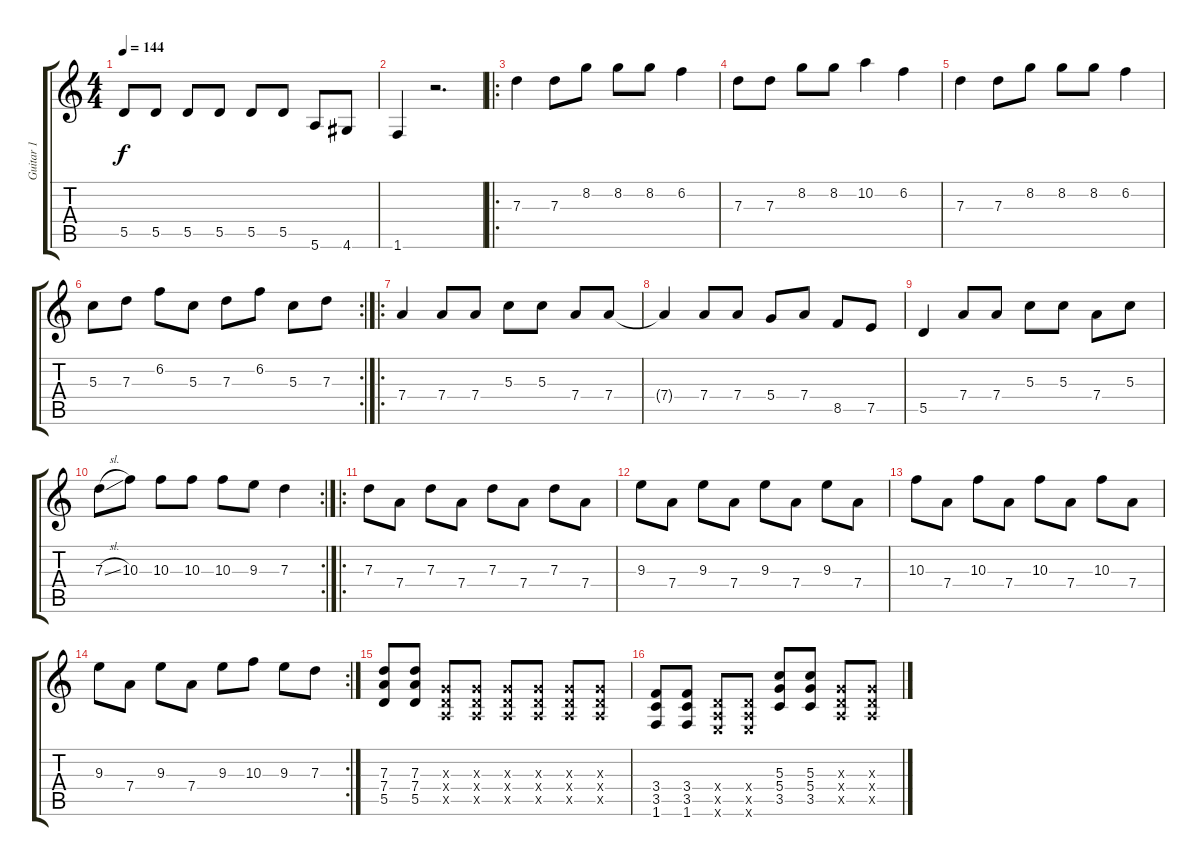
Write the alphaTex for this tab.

\track ("Guitar 1" "Guitar 1") {instrument electricguitarclean}
\staff {score tabs}
\tuning (E4 B3 G3 D3 A2 E2) {hide}
\ts (4 4)
\tempo 144
\clef g2
\ks c
5.5.8{dy f} 5.5.8 5.5.8 5.5.8 5.5.8 5.5.8 5.6.8 4.6.8 |
1.6.4 r.2{d} |
\ro
7.3.4 7.3.8 8.2.8 8.2.8 8.2.8 6.2.4 |
7.3.8 7.3.8 8.2.8 8.2.8 10.2.4 6.2.4 |
7.3.4 7.3.8 8.2.8 8.2.8 8.2.8 6.2.4 |
\rc 2
5.3.8 7.3.8 6.2.8 5.3.8 7.3.8 6.2.8 5.3.8 7.3.8 |
\ro
7.4.4 7.4.8 7.4.8 5.3.8 5.3.8 7.4.8 7.4.8 |
7.4{t}.4 7.4.8 7.4.8 5.4.8 7.4.8 8.5.8 7.5.8 |
5.5.4 7.4.8 7.4.8 5.3.8 5.3.8 7.4.8 5.3.8 |
\rc 2
7.3{sl}.8 10.3.8 10.3.8 10.3.8 10.3.8 9.3.8 7.3.4 |
\ro
7.3.8 7.4.8 7.3.8 7.4.8 7.3.8 7.4.8 7.3.8 7.4.8 |
9.3.8 7.4.8 9.3.8 7.4.8 9.3.8 7.4.8 9.3.8 7.4.8 |
10.3.8 7.4.8 10.3.8 7.4.8 10.3.8 7.4.8 10.3.8 7.4.8 |
\rc 2
9.3.8 7.4.8 9.3.8 7.4.8 9.3.8 10.3.8 9.3.8 7.3.8 |
(7.3 7.4 5.5).8 (7.3 7.4 5.5).8 (0.3{x} 0.4{x} 0.5{x}).8 (0.3{x} 0.4{x} 0.5{x}).8 (0.3{x} 0.4{x} 0.5{x}).8 (0.3{x} 0.4{x} 0.5{x}).8 (0.3{x} 0.4{x} 0.5{x}).8 (0.3{x} 0.4{x} 0.5{x}).8 |
(3.4 3.5 1.6).8 (3.4 3.5 1.6).8 (0.4{x} 0.5{x} 0.6{x}).8 (0.4{x} 0.5{x} 0.6{x}).8 (5.3 5.4 3.5).8 (5.3 5.4 3.5).8 (0.3{x} 0.4{x} 0.5{x}).8 (0.3{x} 0.4{x} 0.5{x}).8
